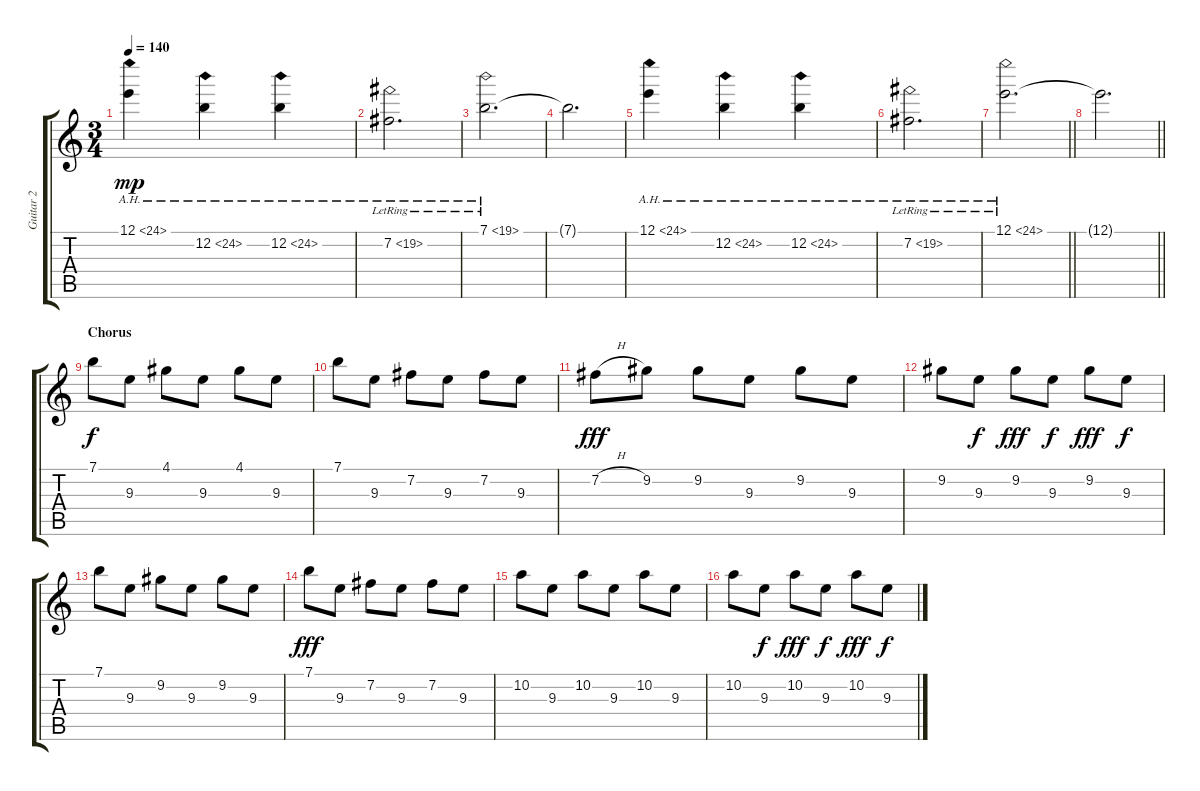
\track ("Guitar 2" "Guitar 2") {instrument overdrivenguitar}
\staff {score tabs}
\tuning (E4 B3 G3 D3 A2 E2) {hide}
\ts (3 4)
\tempo 140
\clef g2
\ks c
12.1{ah 12}.4{dy mp} 12.2{ah 12}.4 12.2{ah 12}.4 |
7.2{ah 12 lr}.2{d} |
7.1{ah 12 lr}.2{d} |
7.1{t}.2{d} |
12.1{ah 12}.4 12.2{ah 12}.4 12.2{ah 12}.4 |
7.2{ah 12 lr}.2{d} |
\barLineRight lightlight
12.1{ah 12 lr}.2{d} |
\barLineRight lightlight
12.1{t}.2{d} |
\section ("" "Chorus")
7.1.8{dy f} 9.3.8 4.1.8 9.3.8 4.1.8 9.3.8 |
7.1.8 9.3.8 7.2.8 9.3.8 7.2.8 9.3.8 |
7.2{h}.8{dy fff} 9.2.8 9.2.8 9.3.8 9.2.8 9.3.8 |
9.2.8 9.3.8{dy f} 9.2.8{dy fff} 9.3.8{dy f} 9.2.8{dy fff} 9.3.8{dy f} |
7.1.8 9.3.8 9.2.8 9.3.8 9.2.8 9.3.8 |
7.1.8{dy fff} 9.3.8 7.2.8 9.3.8 7.2.8 9.3.8 |
10.2.8 9.3.8 10.2.8 9.3.8 10.2.8 9.3.8 |
10.2.8 9.3.8{dy f} 10.2.8{dy fff} 9.3.8{dy f} 10.2.8{dy fff} 9.3.8{dy f}
